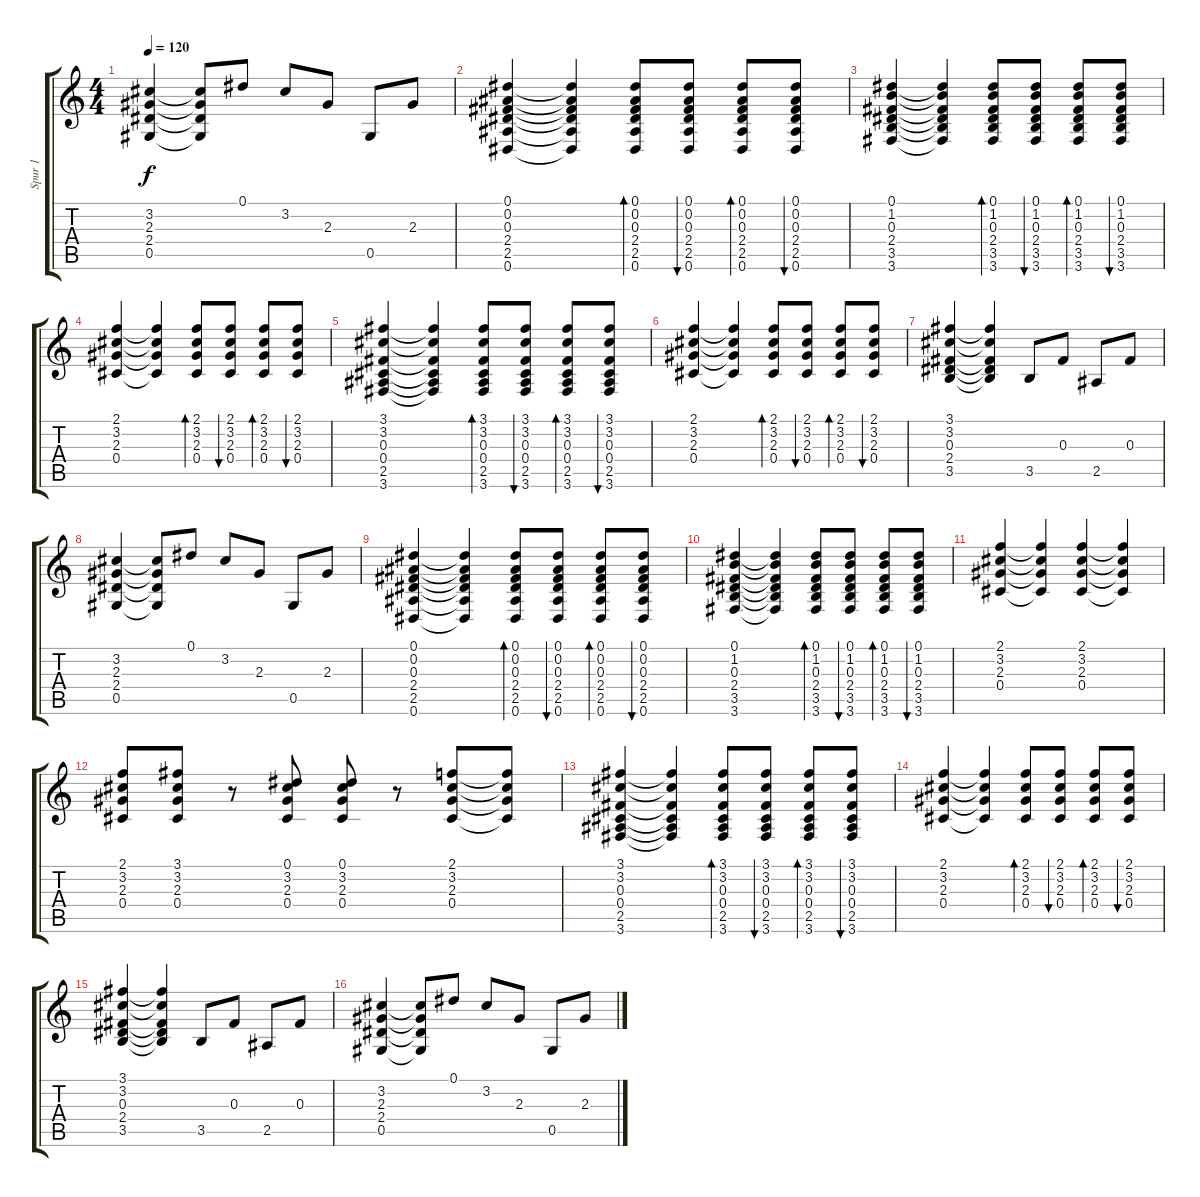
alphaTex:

\track ("Spur 1" "Spur 1") {instrument acousticguitarsteel}
\staff {score tabs}
\tuning (Eb4 Bb3 Gb3 Db3 Ab2 Eb2) {hide}
\ts (4 4)
\tempo 120
\clef g2
\ks c
(3.2 2.3 2.4 0.5).4{dy f} (3.2{t} 2.3{t} 2.4{t} 0.5{t}).8 0.1.8 3.2.8 2.3.8 0.5.8 2.3.8 |
(0.1 0.2 0.3 2.4 2.5 0.6).4 (0.1{t} 0.2{t} 0.3{t} 2.4{t} 2.5{t} 0.6{t}).4 (0.1 0.2 0.3 2.4 2.5 0.6).8{bd 30} (0.1 0.2 0.3 2.4 2.5 0.6).8{bu 30} (0.1 0.2 0.3 2.4 2.5 0.6).8{bd 30} (0.1 0.2 0.3 2.4 2.5 0.6).8{bu 30} |
(0.1 1.2 0.3 2.4 3.5 3.6).4 (0.1{t} 1.2{t} 0.3{t} 2.4{t} 3.5{t} 3.6{t}).4 (0.1 1.2 0.3 2.4 3.5 3.6).8{bd 30} (0.1 1.2 0.3 2.4 3.5 3.6).8{bu 30} (0.1 1.2 0.3 2.4 3.5 3.6).8{bd 30} (0.1 1.2 0.3 2.4 3.5 3.6).8{bu 30} |
(2.1 3.2 2.3 0.4).4 (2.1{t} 3.2{t} 2.3{t} 0.4{t}).4 (2.1 3.2 2.3 0.4).8{bd 30} (2.1 3.2 2.3 0.4).8{bu 30} (2.1 3.2 2.3 0.4).8{bd 30} (2.1 3.2 2.3 0.4).8{bu 30} |
(3.1 3.2 0.3 0.4 2.5 3.6).4 (3.1{t} 3.2{t} 0.3{t} 0.4{t} 2.5{t} 3.6{t}).4 (3.1 3.2 0.3 0.4 2.5 3.6).8{bd 30} (3.1 3.2 0.3 0.4 2.5 3.6).8{bu 30} (3.1 3.2 0.3 0.4 2.5 3.6).8{bd 30} (3.1 3.2 0.3 0.4 2.5 3.6).8{bu 30} |
(2.1 3.2 2.3 0.4).4 (2.1{t} 3.2{t} 2.3{t} 0.4{t}).4 (2.1 3.2 2.3 0.4).8{bd 30} (2.1 3.2 2.3 0.4).8{bu 30} (2.1 3.2 2.3 0.4).8{bd 30} (2.1 3.2 2.3 0.4).8{bu 30} |
(3.1 3.2 0.3 2.4 3.5).4 (3.1{t} 3.2{t} 0.3{t} 2.4{t} 3.5{t}).4 3.5.8 0.3.8 2.5.8 0.3.8 |
(3.2 2.3 2.4 0.5).4 (3.2{t} 2.3{t} 2.4{t} 0.5{t}).8 0.1.8 3.2.8 2.3.8 0.5.8 2.3.8 |
(0.1 0.2 0.3 2.4 2.5 0.6).4 (0.1{t} 0.2{t} 0.3{t} 2.4{t} 2.5{t} 0.6{t}).4 (0.1 0.2 0.3 2.4 2.5 0.6).8{bd 30} (0.1 0.2 0.3 2.4 2.5 0.6).8{bu 30} (0.1 0.2 0.3 2.4 2.5 0.6).8{bd 30} (0.1 0.2 0.3 2.4 2.5 0.6).8{bu 30} |
(0.1 1.2 0.3 2.4 3.5 3.6).4 (0.1{t} 1.2{t} 0.3{t} 2.4{t} 3.5{t} 3.6{t}).4 (0.1 1.2 0.3 2.4 3.5 3.6).8{bd 30} (0.1 1.2 0.3 2.4 3.5 3.6).8{bu 30} (0.1 1.2 0.3 2.4 3.5 3.6).8{bd 30} (0.1 1.2 0.3 2.4 3.5 3.6).8{bu 30} |
(2.1 3.2 2.3 0.4).4 (2.1{t} 3.2{t} 2.3{t} 0.4{t}).4 (2.1 3.2 2.3 0.4).4 (2.1{t} 3.2{t} 2.3{t} 0.4{t}).4 |
(2.1 3.2 2.3 0.4).8 (3.1 3.2 2.3 0.4).8 r.8 (0.1 3.2 2.3 0.4).8 (0.1 3.2 2.3 0.4).8 r.8 (2.1 3.2 2.3 0.4).8 (2.1{t} 3.2{t} 2.3{t} 0.4{t}).8 |
(3.1 3.2 0.3 0.4 2.5 3.6).4 (3.1{t} 3.2{t} 0.3{t} 0.4{t} 2.5{t} 3.6{t}).4 (3.1 3.2 0.3 0.4 2.5 3.6).8{bd 30} (3.1 3.2 0.3 0.4 2.5 3.6).8{bu 30} (3.1 3.2 0.3 0.4 2.5 3.6).8{bd 30} (3.1 3.2 0.3 0.4 2.5 3.6).8{bu 30} |
(2.1 3.2 2.3 0.4).4 (2.1{t} 3.2{t} 2.3{t} 0.4{t}).4 (2.1 3.2 2.3 0.4).8{bd 30} (2.1 3.2 2.3 0.4).8{bu 30} (2.1 3.2 2.3 0.4).8{bd 30} (2.1 3.2 2.3 0.4).8{bu 30} |
(3.1 3.2 0.3 2.4 3.5).4 (3.1{t} 3.2{t} 0.3{t} 2.4{t} 3.5{t}).4 3.5.8 0.3.8 2.5.8 0.3.8 |
(3.2 2.3 2.4 0.5).4 (3.2{t} 2.3{t} 2.4{t} 0.5{t}).8 0.1.8 3.2.8 2.3.8 0.5.8 2.3.8
